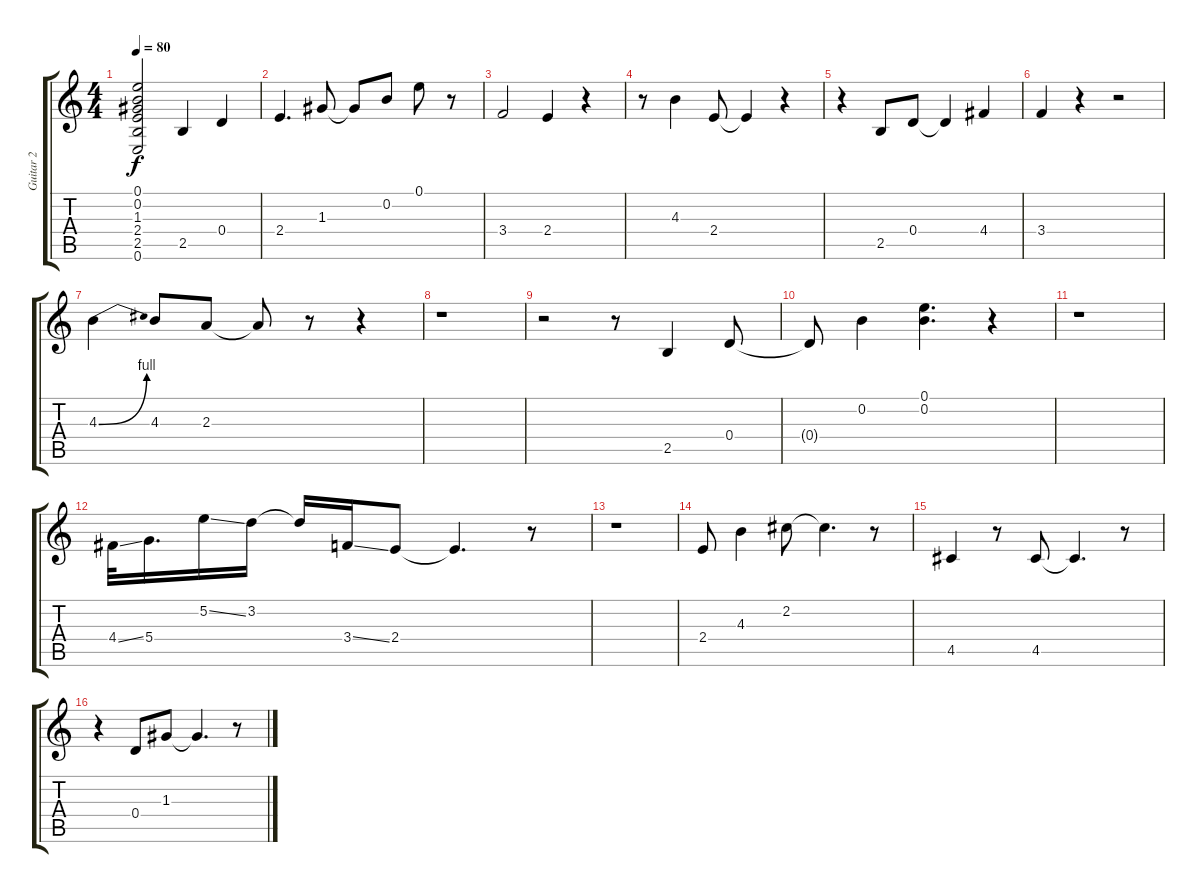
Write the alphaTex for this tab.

\track ("Guitar 2" "Guitar 2") {instrument electricguitarjazz}
\staff {score tabs}
\tuning (E4 B3 G3 D3 A2 E2) {hide}
\ts (4 4)
\tempo 80
\clef g2
\ks c
(0.1 0.2 1.3 2.4 2.5 0.6).2{dy f} 2.5.4 0.4.4 |
2.4.4{d} 1.3.8 1.3{t}.8 0.2.8 0.1.8 r.8 |
3.4.2 2.4.4 r.4 |
r.8 4.3.4 2.4.8 2.4{t}.4 r.4 |
r.4 2.5.8 0.4.8 0.4{t}.4 4.4.4 |
3.4.4 r.4 r.2 |
4.3{be (bend 0 0 60 4)}.4 4.3.8 2.3.8 2.3{t}.8 r.8 r.4 |
r.1 |
r.2 r.8 2.5.4 0.4.8 |
0.4{t}.8 0.2.4 (0.1 0.2).4{d} r.4 |
r.1 |
4.4{ss}.32 5.4.16{d} 5.2{ss}.16 3.2.16 3.2{t}.16 3.4{ss}.16 2.4.8 2.4{t}.4{d} r.8 |
r.1 |
2.4.8 4.3.4 2.2.8 2.2{t}.4{d} r.8 |
4.5.4 r.8 4.5.8 4.5{t}.4{d} r.8 |
r.4 0.4.8 1.3.8 1.3{t}.4{d} r.8
